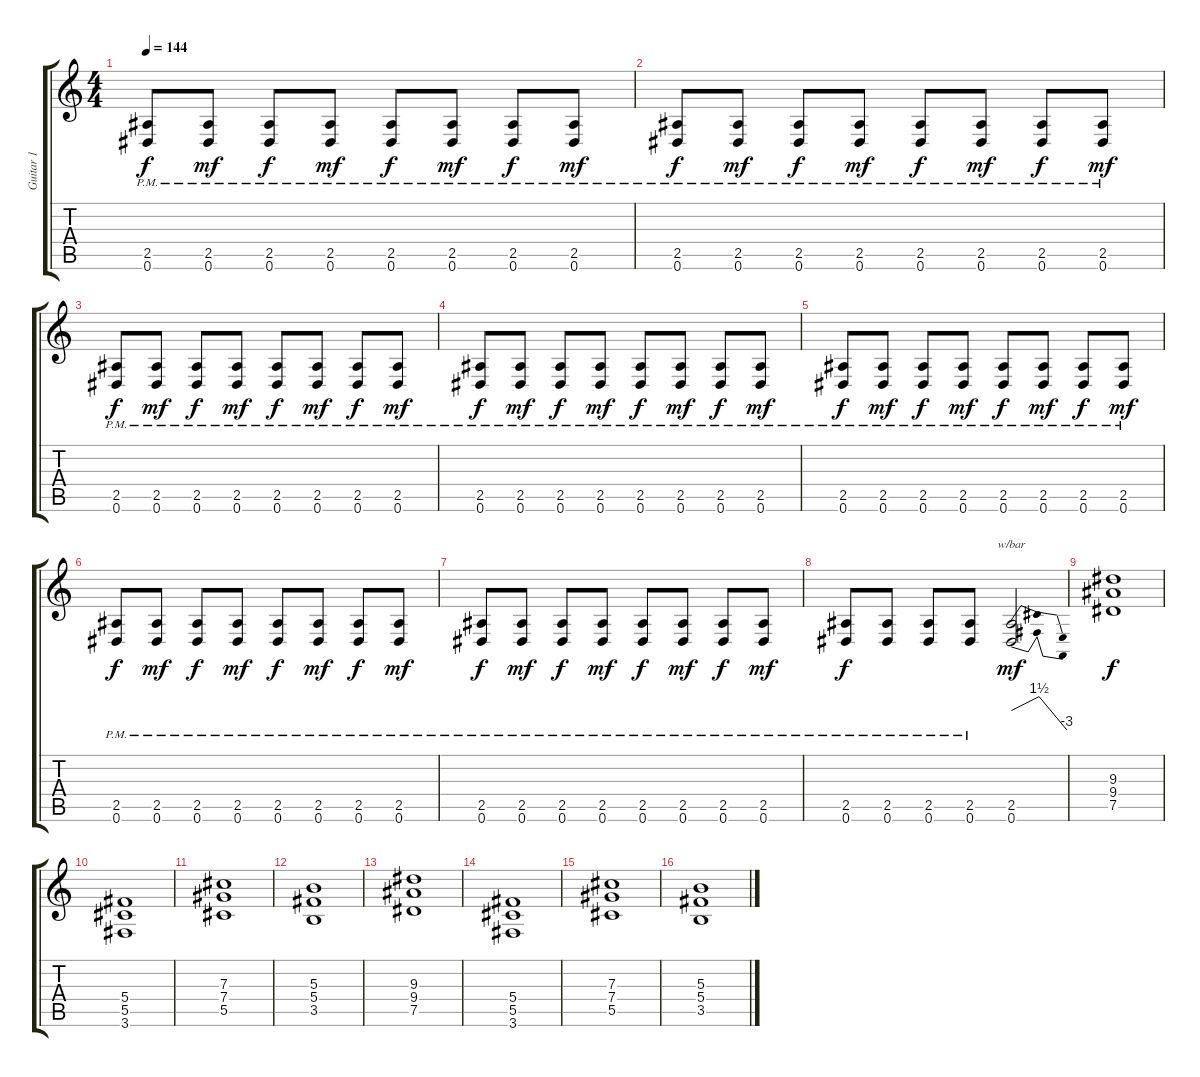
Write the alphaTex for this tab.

\track ("Guitar 1" "Guitar 1") {instrument overdrivenguitar}
\staff {score tabs}
\tuning (Eb4 Bb3 Gb3 Db3 Ab2 Eb2) {hide}
\ts (4 4)
\tempo 144
\clef g2
\ks c
(2.5{pm} 0.6{pm}).8{dy f} (2.5{pm} 0.6{pm}).8{dy mf} (2.5{pm} 0.6{pm}).8{dy f} (2.5{pm} 0.6{pm}).8{dy mf} (2.5{pm} 0.6{pm}).8{dy f} (2.5{pm} 0.6{pm}).8{dy mf} (2.5{pm} 0.6{pm}).8{dy f} (2.5{pm} 0.6{pm}).8{dy mf} |
(2.5{pm} 0.6{pm}).8{dy f} (2.5{pm} 0.6{pm}).8{dy mf} (2.5{pm} 0.6{pm}).8{dy f} (2.5{pm} 0.6{pm}).8{dy mf} (2.5{pm} 0.6{pm}).8{dy f} (2.5{pm} 0.6{pm}).8{dy mf} (2.5{pm} 0.6{pm}).8{dy f} (2.5{pm} 0.6{pm}).8{dy mf} |
(2.5{pm} 0.6{pm}).8{dy f} (2.5{pm} 0.6{pm}).8{dy mf} (2.5{pm} 0.6{pm}).8{dy f} (2.5{pm} 0.6{pm}).8{dy mf} (2.5{pm} 0.6{pm}).8{dy f} (2.5{pm} 0.6{pm}).8{dy mf} (2.5{pm} 0.6{pm}).8{dy f} (2.5{pm} 0.6{pm}).8{dy mf} |
(2.5{pm} 0.6{pm}).8{dy f} (2.5{pm} 0.6{pm}).8{dy mf} (2.5{pm} 0.6{pm}).8{dy f} (2.5{pm} 0.6{pm}).8{dy mf} (2.5{pm} 0.6{pm}).8{dy f} (2.5{pm} 0.6{pm}).8{dy mf} (2.5{pm} 0.6{pm}).8{dy f} (2.5{pm} 0.6{pm}).8{dy mf} |
(2.5{pm} 0.6{pm}).8{dy f} (2.5{pm} 0.6{pm}).8{dy mf} (2.5{pm} 0.6{pm}).8{dy f} (2.5{pm} 0.6{pm}).8{dy mf} (2.5{pm} 0.6{pm}).8{dy f} (2.5{pm} 0.6{pm}).8{dy mf} (2.5{pm} 0.6{pm}).8{dy f} (2.5{pm} 0.6{pm}).8{dy mf} |
(2.5{pm} 0.6{pm}).8{dy f} (2.5{pm} 0.6{pm}).8{dy mf} (2.5{pm} 0.6{pm}).8{dy f} (2.5{pm} 0.6{pm}).8{dy mf} (2.5{pm} 0.6{pm}).8{dy f} (2.5{pm} 0.6{pm}).8{dy mf} (2.5{pm} 0.6{pm}).8{dy f} (2.5{pm} 0.6{pm}).8{dy mf} |
(2.5{pm} 0.6{pm}).8{dy f} (2.5{pm} 0.6{pm}).8{dy mf} (2.5{pm} 0.6{pm}).8{dy f} (2.5{pm} 0.6{pm}).8{dy mf} (2.5{pm} 0.6{pm}).8{dy f} (2.5{pm} 0.6{pm}).8{dy mf} (2.5{pm} 0.6{pm}).8{dy f} (2.5{pm} 0.6{pm}).8{dy mf} |
(2.5{pm} 0.6{pm}).8{dy f} (2.5{pm} 0.6{pm}).8 (2.5{pm} 0.6{pm}).8 (2.5{pm} 0.6{pm}).8 (2.5 0.6).2{tbe (dip default 0 0 10 6 60 -12) dy mf} |
(9.3 9.4 7.5).1{dy f} |
(5.4 5.5 3.6).1 |
(7.3 7.4 5.5).1 |
(5.3 5.4 3.5).1 |
(9.3 9.4 7.5).1 |
(5.4 5.5 3.6).1 |
(7.3 7.4 5.5).1 |
(5.3 5.4 3.5).1
